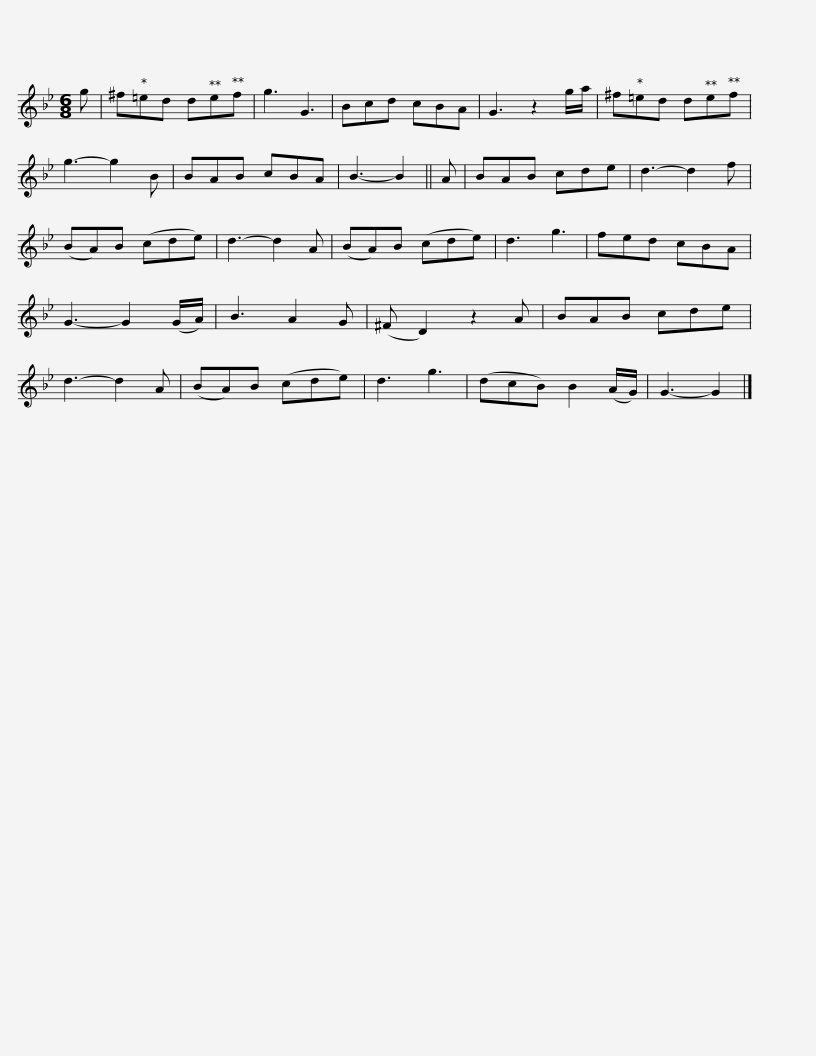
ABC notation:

X:1
L:1/8
M:6/8
I:linebreak $
K:Gmin
V:1 treble
V:1
 g | ^f=ed def | g3 G3 | Bcd cBA | G3 z2 g/a/ | %5
 ^f=ed def | g3- g2 B | BAB cBA | B3- B2 || A |$ %10
 BAB cde | d3- d2 f | (BA)B (cde) | d3- d2 A | (BA)B (cde) | %15
 d3 g3 | fed cBA | G3- G2 (G/A/) | B3 A2 G |$ (^F D2) z2 A | %20
 BAB cde | d3- d2 A | (BA)B (cde) | d3 g3 | (dcB) B2 (A/G/) | %25
 G3- G2 |] %26
